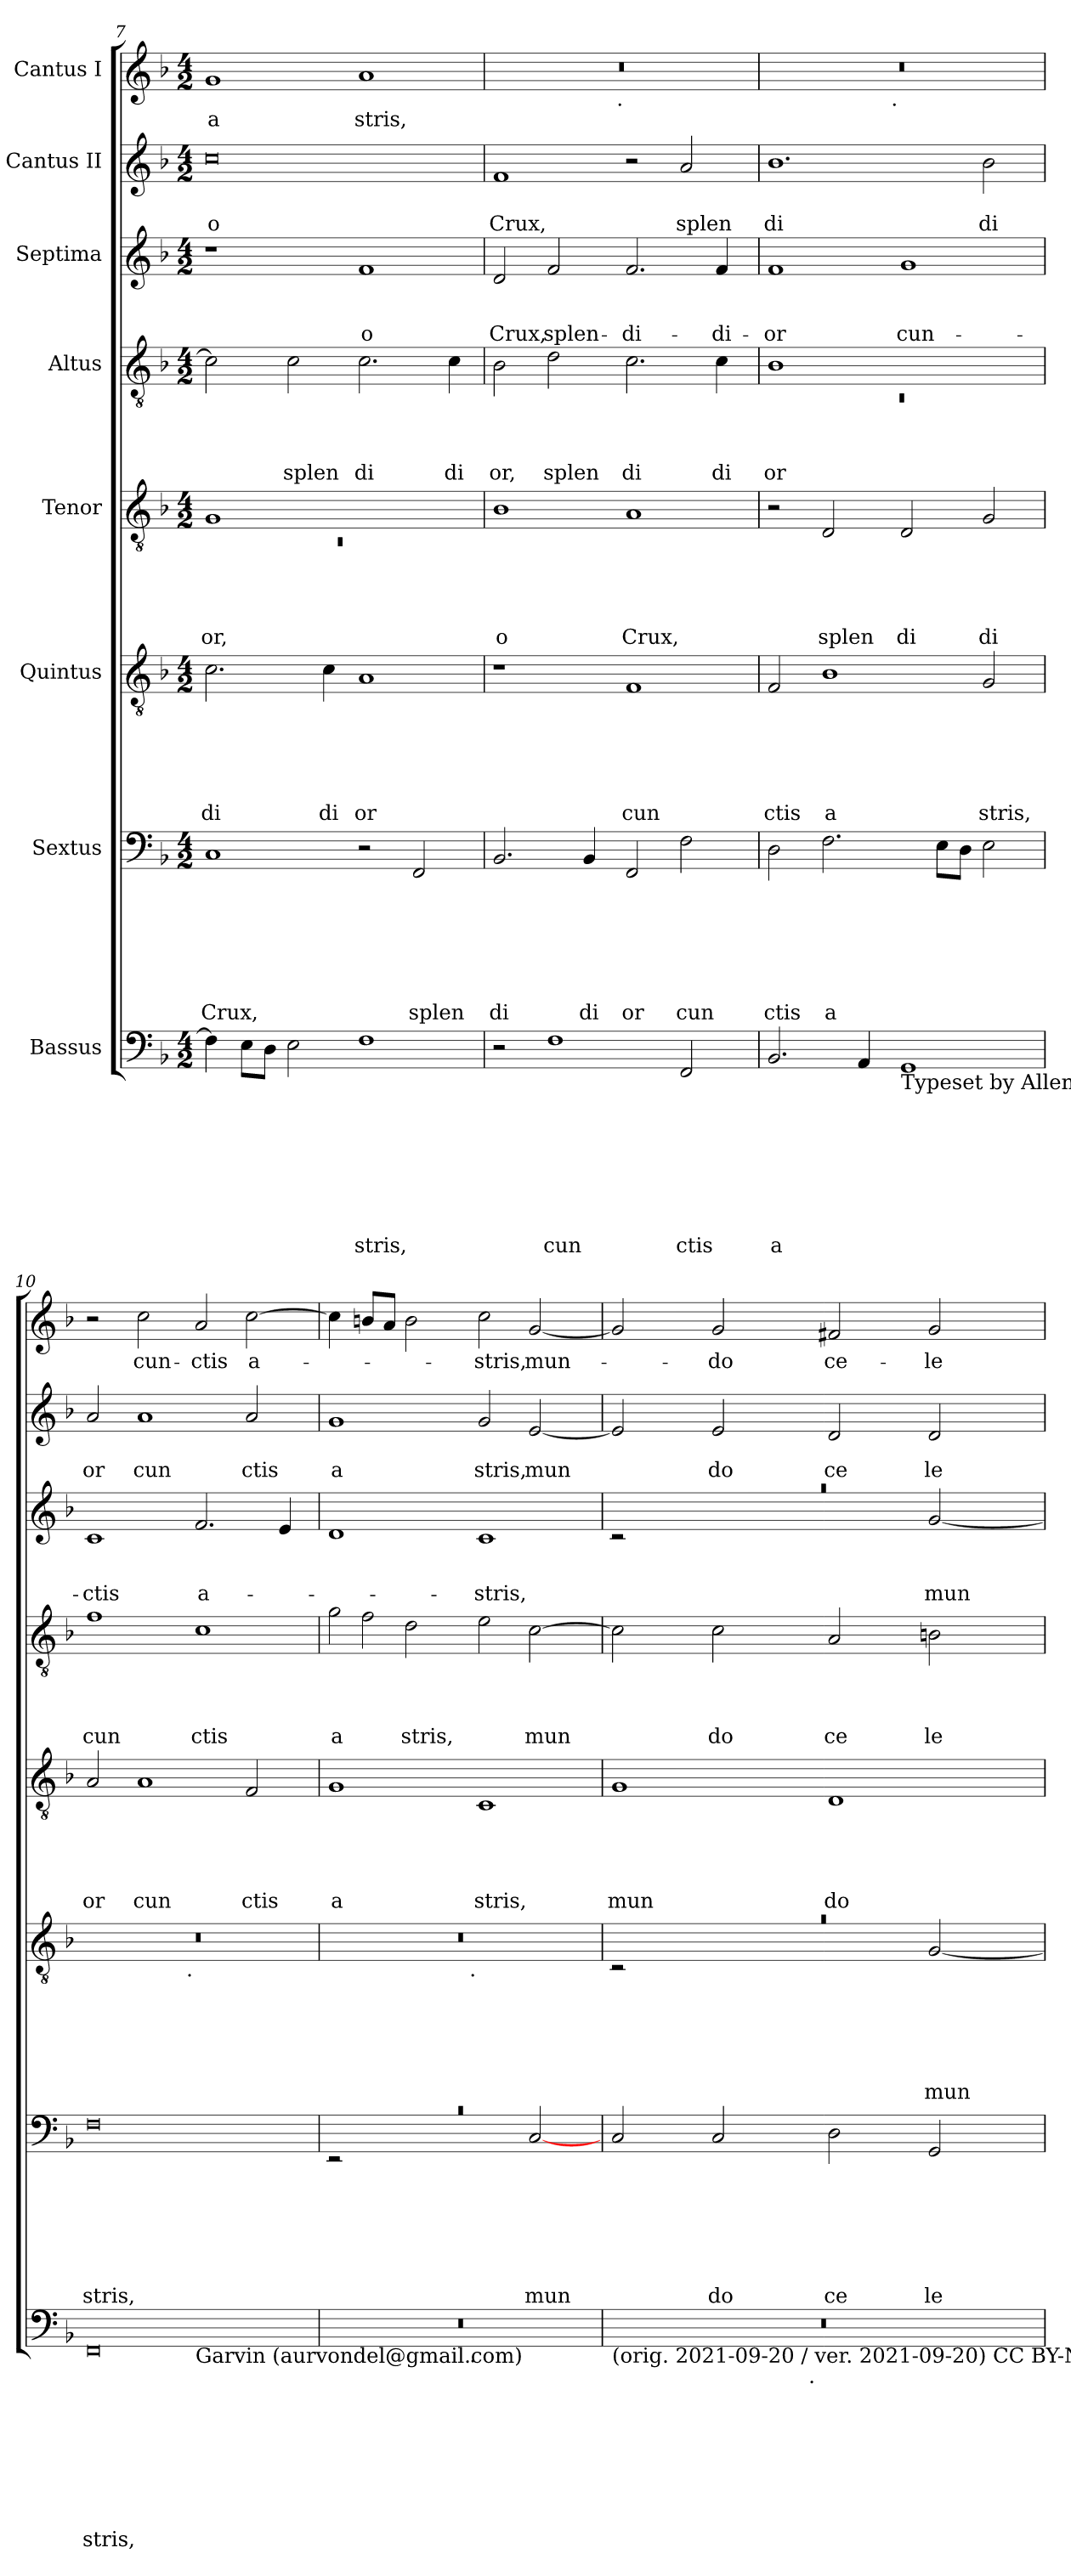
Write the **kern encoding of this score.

**kern	**text	**text	**text	**text	**text	**text	**text	**text	**kern	**text	**text	**text	**text	**text	**text	**text	**kern	**text	**text	**text	**text	**text	**text	**kern	**text	**text	**text	**text	**text	**kern	**text	**text	**text	**text	**kern	**text	**text	**text	**kern	**text	**text	**kern	**text
*part8	*part8	*part8	*part8	*part8	*part8	*part8	*part8	*part8	*part7	*part7	*part7	*part7	*part7	*part7	*part7	*part7	*part6	*part6	*part6	*part6	*part6	*part6	*part6	*part5	*part5	*part5	*part5	*part5	*part5	*part4	*part4	*part4	*part4	*part4	*part3	*part3	*part3	*part3	*part2	*part2	*part2	*part1	*part1
*staff8	*staff8	*staff8	*staff8	*staff8	*staff8	*staff8	*staff8	*staff8	*staff7	*staff7	*staff7	*staff7	*staff7	*staff7	*staff7	*staff7	*staff6	*staff6	*staff6	*staff6	*staff6	*staff6	*staff6	*staff5	*staff5	*staff5	*staff5	*staff5	*staff5	*staff4	*staff4	*staff4	*staff4	*staff4	*staff3	*staff3	*staff3	*staff3	*staff2	*staff2	*staff2	*staff1	*staff1
*I"Bassus	*	*	*	*	*	*	*	*	*I"Sextus	*	*	*	*	*	*	*	*I"Quintus	*	*	*	*	*	*	*I"Tenor	*	*	*	*	*	*I"Altus	*	*	*	*	*I"Septima	*	*	*	*I"Cantus II	*	*	*I"Cantus I	*
*clefF4	*	*	*	*	*	*	*	*	*clefF4	*	*	*	*	*	*	*	*clefGv2	*	*	*	*	*	*	*clefGv2	*	*	*	*	*	*clefGv2	*	*	*	*	*clefG2	*	*	*	*clefG2	*	*	*clefG2	*
*k[b-]	*	*	*	*	*	*	*	*	*k[b-]	*	*	*	*	*	*	*	*k[b-]	*	*	*	*	*	*	*k[b-]	*	*	*	*	*	*k[b-]	*	*	*	*	*k[b-]	*	*	*	*k[b-]	*	*	*k[b-]	*
*F:	*	*	*	*	*	*	*	*	*F:	*	*	*	*	*	*	*	*F:	*	*	*	*	*	*	*F:	*	*	*	*	*	*F:	*	*	*	*	*F:	*	*	*	*F:	*	*	*F:	*
*M4/2	*	*	*	*	*	*	*	*	*M4/2	*	*	*	*	*	*	*	*M4/2	*	*	*	*	*	*	*M4/2	*	*	*	*	*	*M4/2	*	*	*	*	*M4/2	*	*	*	*M4/2	*	*	*M4/2	*
=7	=7	=7	=7	=7	=7	=7	=7	=7	=7	=7	=7	=7	=7	=7	=7	=7	=7	=7	=7	=7	=7	=7	=7	=7	=7	=7	=7	=7	=7	=7	=7	=7	=7	=7	=7	=7	=7	=7	=7	=7	=7	=7	=7
*	*	*	*	*	*	*	*	*	*	*	*	*	*	*	*	*	*	*	*	*	*	*	*	*^	*	*	*	*	*	*	*	*	*	*	*	*	*	*	*	*	*	*	*
!	!	!	!	!	!	!	!	!	!	!	!	!	!	!	!	!LO:LY:b	!	!	!	!	!	!	!LO:LY:b	!	!LO:N:vis=1	!	!	!	!	!LO:LY:b	!	!	!	!	!	!	!	!	!	!	!	!LO:LY:b	!	!LO:LY:b
4F\]	.	.	.	.	.	.	.	.	1C	.	.	.	.	.	.	Crux,	2.c\	.	.	.	.	.	di	1G	0rC	.	.	.	.	or,	2c\]	.	.	.	.	1r	.	.	.	0cc	.	o	1g	a
8E\L	.	.	.	.	.	.	.	.	.	.	.	.	.	.	.	.	.	.	.	.	.	.	.	.	.	.	.	.	.	.	.	.	.	.	.	.	.	.	.	.	.	.	.	.
8D\J	.	.	.	.	.	.	.	.	.	.	.	.	.	.	.	.	.	.	.	.	.	.	.	.	.	.	.	.	.	.	.	.	.	.	.	.	.	.	.	.	.	.	.	.
!	!	!	!	!	!	!	!	!	!	!	!	!	!	!	!	!	!	!	!	!	!	!	!	!	!	!	!	!	!	!	!	!	!	!	!LO:LY:b	!	!	!	!	!	!	!	!	!
2E\	.	.	.	.	.	.	.	.	.	.	.	.	.	.	.	.	.	.	.	.	.	.	.	.	.	.	.	.	.	.	2c\	.	.	.	splen	.	.	.	.	.	.	.	.	.
!	!	!	!	!	!	!	!	!	!	!	!	!	!	!	!	!	!	!	!	!	!	!	!LO:LY:b	!	!	!	!	!	!	!	!	!	!	!	!	!	!	!	!	!	!	!	!	!
.	.	.	.	.	.	.	.	.	.	.	.	.	.	.	.	.	4c\	.	.	.	.	.	di	.	.	.	.	.	.	.	.	.	.	.	.	.	.	.	.	.	.	.	.	.
!	!	!	!	!	!	!	!	!LO:LY:b	!	!	!	!	!	!	!	!	!	!	!	!	!	!	!LO:LY:b	!	!	!	!	!	!	!	!	!	!	!	!LO:LY:b	!	!	!	!LO:LY:b	!	!	!	!	!LO:LY:b
1F	.	.	.	.	.	.	.	stris,	2r	.	.	.	.	.	.	.	1A	.	.	.	.	.	or	1ryy	.	.	.	.	.	.	2.c\	.	.	.	di	1f	.	.	o	.	.	.	1a	stris,
!	!	!	!	!	!	!	!	!	!	!	!	!	!	!	!	!LO:LY:b	!	!	!	!	!	!	!	!	!	!	!	!	!	!	!	!	!	!	!	!	!	!	!	!	!	!	!	!
.	.	.	.	.	.	.	.	.	2FF/	.	.	.	.	.	.	splen	.	.	.	.	.	.	.	.	.	.	.	.	.	.	.	.	.	.	.	.	.	.	.	.	.	.	.	.
!	!	!	!	!	!	!	!	!	!	!	!	!	!	!	!	!	!	!	!	!	!	!	!	!	!	!	!	!	!	!	!	!	!	!	!LO:LY:b	!	!	!	!	!	!	!	!	!
.	.	.	.	.	.	.	.	.	.	.	.	.	.	.	.	.	.	.	.	.	.	.	.	.	.	.	.	.	.	.	4c\	.	.	.	di	.	.	.	.	.	.	.	.	.
*	*	*	*	*	*	*	*	*	*	*	*	*	*	*	*	*	*	*	*	*	*	*	*	*v	*v	*	*	*	*	*	*	*	*	*	*	*	*	*	*	*	*	*	*	*
!!LO:LB:g=z
=8	=8	=8	=8	=8	=8	=8	=8	=8	=8	=8	=8	=8	=8	=8	=8	=8	=8	=8	=8	=8	=8	=8	=8	=8	=8	=8	=8	=8	=8	=8	=8	=8	=8	=8	=8	=8	=8	=8	=8	=8	=8	=8	=8
!	!	!	!	!	!	!	!	!	!	!	!	!	!	!	!	!LO:LY:b	!	!	!	!	!	!	!	!	!	!	!	!	!LO:LY:b	!	!	!	!	!LO:LY:b	!	!	!	!LO:LY:b	!	!	!LO:LY:b	!	!
*	*	*	*	*	*	*	*	*	*	*	*	*	*	*	*	*	*	*	*	*	*	*	*	*	*	*	*	*	*	*	*	*	*	*	*	*	*	*	*	*	*	*^	*
2r	.	.	.	.	.	.	.	.	2.BB-/	.	.	.	.	.	.	di	1r	.	.	.	.	.	.	1B-	.	.	.	.	o	2B-\	.	.	.	or,	2d/	.	.	Crux,	1f	.	Crux,	0r	2ryy	.
!	!	!	!	!	!	!	!	!LO:LY:b	!	!	!	!	!	!	!	!	!	!	!	!	!	!	!	!	!	!	!	!	!	!	!	!	!	!LO:LY:b	!	!	!	!LO:LY:b	!	!	!	!	!	!
1F	.	.	.	.	.	.	.	cun	.	.	.	.	.	.	.	.	.	.	.	.	.	.	.	.	.	.	.	.	.	2d\	.	.	.	splen	2f/	.	.	splen-	.	.	.	.	4...ryy	.
!	!	!	!	!	!	!	!	!	!	!	!	!	!	!	!	!LO:LY:b	!	!	!	!	!	!	!	!	!	!	!	!	!	!	!	!	!	!	!	!	!	!	!	!	!	!	!	!
.	.	.	.	.	.	.	.	.	4BB-/	.	.	.	.	.	.	di	.	.	.	.	.	.	.	.	.	.	.	.	.	.	.	.	.	.	.	.	.	.	.	.	.	.	.	.
!	!	!	!	!	!	!	!	!	!	!	!	!	!	!	!	!	!	!	!	!	!	!	!	!	!	!	!	!	!	!	!	!	!	!	!	!	!	!	!	!	!	!	!LO:TX:b:t=.	!
.	.	.	.	.	.	.	.	.	.	.	.	.	.	.	.	.	.	.	.	.	.	.	.	.	.	.	.	.	.	.	.	.	.	.	.	.	.	.	.	.	.	.	1ryy	.
!	!	!	!	!	!	!	!	!	!	!	!	!	!	!	!	!LO:LY:b	!	!	!	!	!	!	!LO:LY:b	!	!	!	!	!	!LO:LY:b	!	!	!	!	!LO:LY:b	!	!	!	!LO:LY:b	!	!	!	!	!	!
.	.	.	.	.	.	.	.	.	2FF/	.	.	.	.	.	.	or	1F	.	.	.	.	.	cun	1A	.	.	.	.	Crux,	2.c\	.	.	.	di	2.f/	.	.	-di-	2r	.	.	.	.	.
!	!	!	!	!	!	!	!	!LO:LY:b	!	!	!	!	!	!	!	!LO:LY:b	!	!	!	!	!	!	!	!	!	!	!	!	!	!	!	!	!	!	!	!	!	!	!	!	!LO:LY:b	!	!	!
2FF/	.	.	.	.	.	.	.	ctis	2F\	.	.	.	.	.	.	cun	.	.	.	.	.	.	.	.	.	.	.	.	.	.	.	.	.	.	.	.	.	.	2a/	.	splen	.	.	.
!	!	!	!	!	!	!	!	!	!	!	!	!	!	!	!	!	!	!	!	!	!	!	!	!	!	!	!	!	!	!	!	!	!	!LO:LY:b	!	!	!	!LO:LY:b	!	!	!	!	!	!
.	.	.	.	.	.	.	.	.	.	.	.	.	.	.	.	.	.	.	.	.	.	.	.	.	.	.	.	.	.	4c\	.	.	.	di	4f/	.	.	-di-	.	.	.	.	.	.
.	.	.	.	.	.	.	.	.	.	.	.	.	.	.	.	.	.	.	.	.	.	.	.	.	.	.	.	.	.	.	.	.	.	.	.	.	.	.	.	.	.	.	32ryy	.
=9	=9	=9	=9	=9	=9	=9	=9	=9	=9	=9	=9	=9	=9	=9	=9	=9	=9	=9	=9	=9	=9	=9	=9	=9	=9	=9	=9	=9	=9	=9	=9	=9	=9	=9	=9	=9	=9	=9	=9	=9	=9	=9	=9	=9
*	*	*	*	*	*	*	*	*	*	*	*	*	*	*	*	*	*	*	*	*	*	*	*	*	*	*	*	*	*	*^	*	*	*	*	*	*	*	*	*	*	*	*	*	*
!	!	!	!	!	!	!	!	!LO:LY:b	!	!	!	!	!	!	!	!LO:LY:b	!	!	!	!	!	!	!LO:LY:b	!	!	!	!	!	!	!	!LO:N:vis=1	!	!	!	!LO:LY:b	!	!	!	!LO:LY:b	!	!	!LO:LY:b	!	!	!
2.BB-/	.	.	.	.	.	.	.	a	2D\	.	.	.	.	.	.	ctis	2F/	.	.	.	.	.	ctis	2r	.	.	.	.	.	1B-	0rC	.	.	.	or	1f	.	.	-or	1.b-	.	di	0r	2ryy	.
!	!	!	!	!	!	!	!	!	!	!	!	!	!	!	!	!LO:LY:b	!	!	!	!	!	!	!LO:LY:b	!	!	!	!	!	!LO:LY:b	!	!	!	!	!	!	!	!	!	!	!	!	!	!	!	!
.	.	.	.	.	.	.	.	.	2.F\	.	.	.	.	.	.	a	1B-	.	.	.	.	.	a	2D/	.	.	.	.	splen	.	.	.	.	.	.	.	.	.	.	.	.	.	.	4...ryy	.
4AA/	.	.	.	.	.	.	.	.	.	.	.	.	.	.	.	.	.	.	.	.	.	.	.	.	.	.	.	.	.	.	.	.	.	.	.	.	.	.	.	.	.	.	.	.	.
!	!	!	!	!	!	!	!	!	!	!	!	!	!	!	!	!	!	!	!	!	!	!	!	!	!	!	!	!	!	!	!	!	!	!	!	!	!	!	!	!	!	!	!	!LO:TX:b:t=.	!
.	.	.	.	.	.	.	.	.	.	.	.	.	.	.	.	.	.	.	.	.	.	.	.	.	.	.	.	.	.	.	.	.	.	.	.	.	.	.	.	.	.	.	.	1ryy	.
!LO:TX:b:t=Typeset by Allen	!	!	!	!	!	!	!	!	!	!	!	!	!	!	!	!	!	!	!	!	!	!	!	!	!	!	!	!	!	!	!	!	!	!	!	!	!	!	!	!	!	!	!	!	!
!	!	!	!	!	!	!	!	!	!	!	!	!	!	!	!	!	!	!	!	!	!	!	!	!	!	!	!	!	!LO:LY:b	!	!	!	!	!	!	!	!	!	!LO:LY:b	!	!	!	!	!	!
1GG	.	.	.	.	.	.	.	.	.	.	.	.	.	.	.	.	.	.	.	.	.	.	.	2D/	.	.	.	.	di	1ryy	.	.	.	.	.	1g	.	.	cun-	.	.	.	.	.	.
.	.	.	.	.	.	.	.	.	8E\L	.	.	.	.	.	.	.	.	.	.	.	.	.	.	.	.	.	.	.	.	.	.	.	.	.	.	.	.	.	.	.	.	.	.	.	.
.	.	.	.	.	.	.	.	.	8D\J	.	.	.	.	.	.	.	.	.	.	.	.	.	.	.	.	.	.	.	.	.	.	.	.	.	.	.	.	.	.	.	.	.	.	.	.
!	!	!	!	!	!	!	!	!	!	!	!	!	!	!	!	!	!	!	!	!	!	!	!LO:LY:b	!	!	!	!	!	!LO:LY:b	!	!	!	!	!	!	!	!	!	!	!	!	!LO:LY:b	!	!	!
.	.	.	.	.	.	.	.	.	2E\	.	.	.	.	.	.	.	2G/	.	.	.	.	.	stris,	2G/	.	.	.	.	di	.	.	.	.	.	.	.	.	.	.	2b-\	.	di	.	.	.
.	.	.	.	.	.	.	.	.	.	.	.	.	.	.	.	.	.	.	.	.	.	.	.	.	.	.	.	.	.	.	.	.	.	.	.	.	.	.	.	.	.	.	.	32ryy	.
=10	=10	=10	=10	=10	=10	=10	=10	=10	=10	=10	=10	=10	=10	=10	=10	=10	=10	=10	=10	=10	=10	=10	=10	=10	=10	=10	=10	=10	=10	=10	=10	=10	=10	=10	=10	=10	=10	=10	=10	=10	=10	=10	=10	=10	=10
!	!	!	!	!	!	!	!	!LO:LY:b	!	!	!	!	!	!	!	!LO:LY:b	!	!	!	!	!	!	!	!	!	!	!	!	!LO:LY:b	!	!	!	!	!	!LO:LY:b	!	!	!	!LO:LY:b	!	!	!LO:LY:b	!	!	!
*^	*	*	*	*	*	*	*	*	*	*	*	*	*	*	*	*	*^	*	*	*	*	*	*	*	*	*	*	*	*	*v	*v	*	*	*	*	*	*	*	*	*	*	*	*v	*v	*
0FF	1ryy	.	.	.	.	.	.	.	stris,	0F	.	.	.	.	.	.	stris,	0r	2ryy	.	.	.	.	.	.	2A/	.	.	.	.	or	1f	.	.	.	cun	1c	.	.	-ctis	2a/	.	or	2r	.
!	!	!	!	!	!	!	!	!	!	!	!	!	!	!	!	!	!	!	!	!	!	!	!	!	!	!	!	!	!	!	!LO:LY:b	!	!	!	!	!	!	!	!	!	!	!	!LO:LY:b	!	!LO:LY:b
.	.	.	.	.	.	.	.	.	.	.	.	.	.	.	.	.	.	.	4...ryy	.	.	.	.	.	.	1A	.	.	.	.	cun	.	.	.	.	.	.	.	.	.	1a	.	cun	2cc\	cun-
!	!	!	!	!	!	!	!	!	!	!	!	!	!	!	!	!	!	!	!LO:TX:b:t=.	!	!	!	!	!	!	!	!	!	!	!	!	!	!	!	!	!	!	!	!	!	!	!	!	!	!
.	.	.	.	.	.	.	.	.	.	.	.	.	.	.	.	.	.	.	1ryy	.	.	.	.	.	.	.	.	.	.	.	.	.	.	.	.	.	.	.	.	.	.	.	.	.	.
!	!LO:TX:b:t=Garvin (aurvondel@gmail.com)	!	!	!	!	!	!	!	!	!	!	!	!	!	!	!	!	!	!	!	!	!	!	!	!	!	!	!	!	!	!	!	!	!	!	!	!	!	!	!	!	!	!	!	!
!	!	!	!	!	!	!	!	!	!	!	!	!	!	!	!	!	!	!	!	!	!	!	!	!	!	!	!	!	!	!	!	!	!	!	!	!LO:LY:b	!	!	!	!LO:LY:b	!	!	!	!	!LO:LY:b
.	1ryy	.	.	.	.	.	.	.	.	.	.	.	.	.	.	.	.	.	.	.	.	.	.	.	.	.	.	.	.	.	.	1c	.	.	.	ctis	2.f/	.	.	a-	.	.	.	2a/	-ctis
!	!	!	!	!	!	!	!	!	!	!	!	!	!	!	!	!	!	!	!	!	!	!	!	!	!	!	!	!	!	!	!LO:LY:b	!	!	!	!	!	!	!	!	!	!	!	!LO:LY:b	!	!LO:LY:b
.	.	.	.	.	.	.	.	.	.	.	.	.	.	.	.	.	.	.	.	.	.	.	.	.	.	2F/	.	.	.	.	ctis	.	.	.	.	.	.	.	.	.	2a/	.	ctis	[>2cc\	a-
.	.	.	.	.	.	.	.	.	.	.	.	.	.	.	.	.	.	.	.	.	.	.	.	.	.	.	.	.	.	.	.	.	.	.	.	.	4e/	.	.	.	.	.	.	.	.
.	.	.	.	.	.	.	.	.	.	.	.	.	.	.	.	.	.	.	32ryy	.	.	.	.	.	.	.	.	.	.	.	.	.	.	.	.	.	.	.	.	.	.	.	.	.	.
=11	=11	=11	=11	=11	=11	=11	=11	=11	=11	=11	=11	=11	=11	=11	=11	=11	=11	=11	=11	=11	=11	=11	=11	=11	=11	=11	=11	=11	=11	=11	=11	=11	=11	=11	=11	=11	=11	=11	=11	=11	=11	=11	=11	=11	=11
!	!	!	!	!	!	!	!	!	!	!LO:N:vis=1	!	!	!	!	!	!	!	!	!	!	!	!	!	!	!	!	!	!	!	!	!LO:LY:b	!	!	!	!	!LO:LY:b	!	!	!	!	!	!	!LO:LY:b	!	!
*	*	*	*	*	*	*	*	*	*	*^	*	*	*	*	*	*	*	*	*	*	*	*	*	*	*	*	*	*	*	*	*	*^	*	*	*	*	*	*	*	*	*	*	*	*	*
0r	2ryy	.	.	.	.	.	.	.	.	0rc	2rEE	.	.	.	.	.	.	.	0r	2ryy	.	.	.	.	.	.	1G	.	.	.	.	a	2g\	4ryy	.	.	.	a	1d	.	.	.	1g	.	a	4cc\]	.
.	.	.	.	.	.	.	.	.	.	.	.	.	.	.	.	.	.	.	.	.	.	.	.	.	.	.	.	.	.	.	.	.	.	2f<\	.	.	.	.	.	.	.	.	.	.	.	8b/L	.
.	.	.	.	.	.	.	.	.	.	.	.	.	.	.	.	.	.	.	.	.	.	.	.	.	.	.	.	.	.	.	.	.	.	.	.	.	.	.	.	.	.	.	.	.	.	8a/J	.
!	!	!	!	!	!	!	!	!	!	!	!	!	!	!	!	!	!	!	!	!	!	!	!	!	!	!	!	!	!	!	!	!	!	!	!	!	!	!LO:LY:b	!	!	!	!	!	!	!	!	!
.	4...ryy	.	.	.	.	.	.	.	.	.	1ryy	.	.	.	.	.	.	.	.	4...ryy	.	.	.	.	.	.	.	.	.	.	.	.	2d\	.	.	.	.	stris,	.	.	.	.	.	.	.	2b\	.
.	.	.	.	.	.	.	.	.	.	.	.	.	.	.	.	.	.	.	.	.	.	.	.	.	.	.	.	.	.	.	.	.	.	1ryy	.	.	.	.	.	.	.	.	.	.	.	.	.
!	!	!	!	!	!	!	!	!	!	!	!	!	!	!	!	!	!	!	!	!LO:TX:b:t=.	!	!	!	!	!	!	!	!	!	!	!	!	!	!	!	!	!	!	!	!	!	!	!	!	!	!	!
!	!LO:TX:b:t=.	!	!	!	!	!	!	!	!	!	!	!	!	!	!	!	!	!	!	!	!	!	!	!	!	!	!	!	!	!	!	!	!	!	!	!	!	!	!	!	!	!	!	!	!	!	!
.	1ryy	.	.	.	.	.	.	.	.	.	.	.	.	.	.	.	.	.	.	1ryy	.	.	.	.	.	.	.	.	.	.	.	.	.	.	.	.	.	.	.	.	.	.	.	.	.	.	.
!	!	!	!	!	!	!	!	!	!	!	!	!	!	!	!	!	!	!	!	!	!	!	!	!	!	!	!	!	!	!	!	!LO:LY:b	!	!	!	!	!	!	!	!	!	!LO:LY:b	!	!	!LO:LY:b	!	!LO:LY:b
.	.	.	.	.	.	.	.	.	.	.	.	.	.	.	.	.	.	.	.	.	.	.	.	.	.	.	1C	.	.	.	.	stris,	2e\	.	.	.	.	.	1c	.	.	-stris,	2g/	.	stris,	2cc\	-stris,
!	!	!	!	!	!	!	!	!	!	!	!	!	!	!	!	!	!	!LO:LY:b	!	!	!	!	!	!	!	!	!	!	!	!	!	!	!	!	!	!	!	!LO:LY:b	!	!	!	!	!	!	!LO:LY:b	!	!LO:LY:b
.	.	.	.	.	.	.	.	.	.	.	[<2C/	.	.	.	.	.	.	mun	.	.	.	.	.	.	.	.	.	.	.	.	.	.	[>2c\	.	.	.	.	mun	.	.	.	.	[<2e/	.	mun	[<2g/	mun-
.	.	.	.	.	.	.	.	.	.	.	.	.	.	.	.	.	.	.	.	.	.	.	.	.	.	.	.	.	.	.	.	.	.	4ryy	.	.	.	.	.	.	.	.	.	.	.	.	.
.	32ryy	.	.	.	.	.	.	.	.	.	.	.	.	.	.	.	.	.	.	32ryy	.	.	.	.	.	.	.	.	.	.	.	.	.	.	.	.	.	.	.	.	.	.	.	.	.	.	.
=12	=12	=12	=12	=12	=12	=12	=12	=12	=12	=12	=12	=12	=12	=12	=12	=12	=12	=12	=12	=12	=12	=12	=12	=12	=12	=12	=12	=12	=12	=12	=12	=12	=12	=12	=12	=12	=12	=12	=12	=12	=12	=12	=12	=12	=12	=12	=12
!LO:TX:b:t=(orig. 2021-09-20 / ver. 2021-09-20) CC BY-NC 4.0	!	!	!	!	!	!	!	!	!	!	!	!	!	!	!	!	!	!	!	!	!	!	!	!	!	!	!	!	!	!	!	!	!	!	!	!	!	!	!	!	!	!	!	!	!	!	!
!	!	!	!	!	!	!	!	!	!	!	!	!	!	!	!	!	!	!	!LO:N:vis=1	!	!	!	!	!	!	!	!	!	!	!	!	!LO:LY:b	!	!	!	!	!	!	!LO:N:vis=1	!	!	!	!	!	!	!	!
*	*	*	*	*	*	*	*	*	*	*v	*v	*	*	*	*	*	*	*	*	*	*	*	*	*	*	*	*	*	*	*	*	*	*v	*v	*	*	*	*	*^	*	*	*	*	*	*	*	*
0r	2ryy	.	.	.	.	.	.	.	.	2C/	.	.	.	.	.	.	.	0ra	2rC	.	.	.	.	.	.	1G	.	.	.	.	mun	2c\]	.	.	.	.	0raa	2rc	.	.	.	2e/]	.	.	2g/]	.
!	!	!	!	!	!	!	!	!	!	!	!	!	!	!	!	!	!LO:LY:b	!	!	!	!	!	!	!	!	!	!	!	!	!	!	!	!	!	!	!LO:LY:b	!	!	!	!	!	!	!	!LO:LY:b	!	!LO:LY:b
.	4...ryy	.	.	.	.	.	.	.	.	2C/	.	.	.	.	.	.	do	.	1ryy	.	.	.	.	.	.	.	.	.	.	.	.	2c\	.	.	.	do	.	1ryy	.	.	.	2e/	.	do	2g/	-do
!	!LO:TX:b:t=.	!	!	!	!	!	!	!	!	!	!	!	!	!	!	!	!	!	!	!	!	!	!	!	!	!	!	!	!	!	!	!	!	!	!	!	!	!	!	!	!	!	!	!	!	!
.	1ryy	.	.	.	.	.	.	.	.	.	.	.	.	.	.	.	.	.	.	.	.	.	.	.	.	.	.	.	.	.	.	.	.	.	.	.	.	.	.	.	.	.	.	.	.	.
!	!	!	!	!	!	!	!	!	!	!	!	!	!	!	!	!	!LO:LY:b	!	!	!	!	!	!	!	!	!	!	!	!	!	!LO:LY:b	!	!	!	!	!LO:LY:b	!	!	!	!	!	!	!	!LO:LY:b	!	!LO:LY:b
.	.	.	.	.	.	.	.	.	.	2D\	.	.	.	.	.	.	ce	.	.	.	.	.	.	.	.	1D	.	.	.	.	do	2A/	.	.	.	ce	.	.	.	.	.	2d/	.	ce	2f#X/	ce-
!	!	!	!	!	!	!	!	!	!	!	!	!	!	!	!	!	!LO:LY:b	!	!	!	!	!	!	!	!LO:LY:b	!	!	!	!	!	!	!	!	!	!	!LO:LY:b	!	!	!	!	!LO:LY:b	!	!	!LO:LY:b	!	!LO:LY:b
.	.	.	.	.	.	.	.	.	.	2GG/	.	.	.	.	.	.	le	.	[<2G/	.	.	.	.	.	mun	.	.	.	.	.	.	2Bn\	.	.	.	le	.	[<2g/	.	.	mun-	2d/	.	le	2g/	-le-
.	32ryy	.	.	.	.	.	.	.	.	.	.	.	.	.	.	.	.	.	.	.	.	.	.	.	.	.	.	.	.	.	.	.	.	.	.	.	.	.	.	.	.	.	.	.	.	.
*v	*v	*	*	*	*	*	*	*	*	*	*	*	*	*	*	*	*	*v	*v	*	*	*	*	*	*	*	*	*	*	*	*	*	*	*	*	*	*v	*v	*	*	*	*	*	*	*	*
=	=	=	=	=	=	=	=	=	=	=	=	=	=	=	=	=	=	=	=	=	=	=	=	=	=	=	=	=	=	=	=	=	=	=	=	=	=	=	=	=	=	=	=
*-	*-	*-	*-	*-	*-	*-	*-	*-	*-	*-	*-	*-	*-	*-	*-	*-	*-	*-	*-	*-	*-	*-	*-	*-	*-	*-	*-	*-	*-	*-	*-	*-	*-	*-	*-	*-	*-	*-	*-	*-	*-	*-	*-
